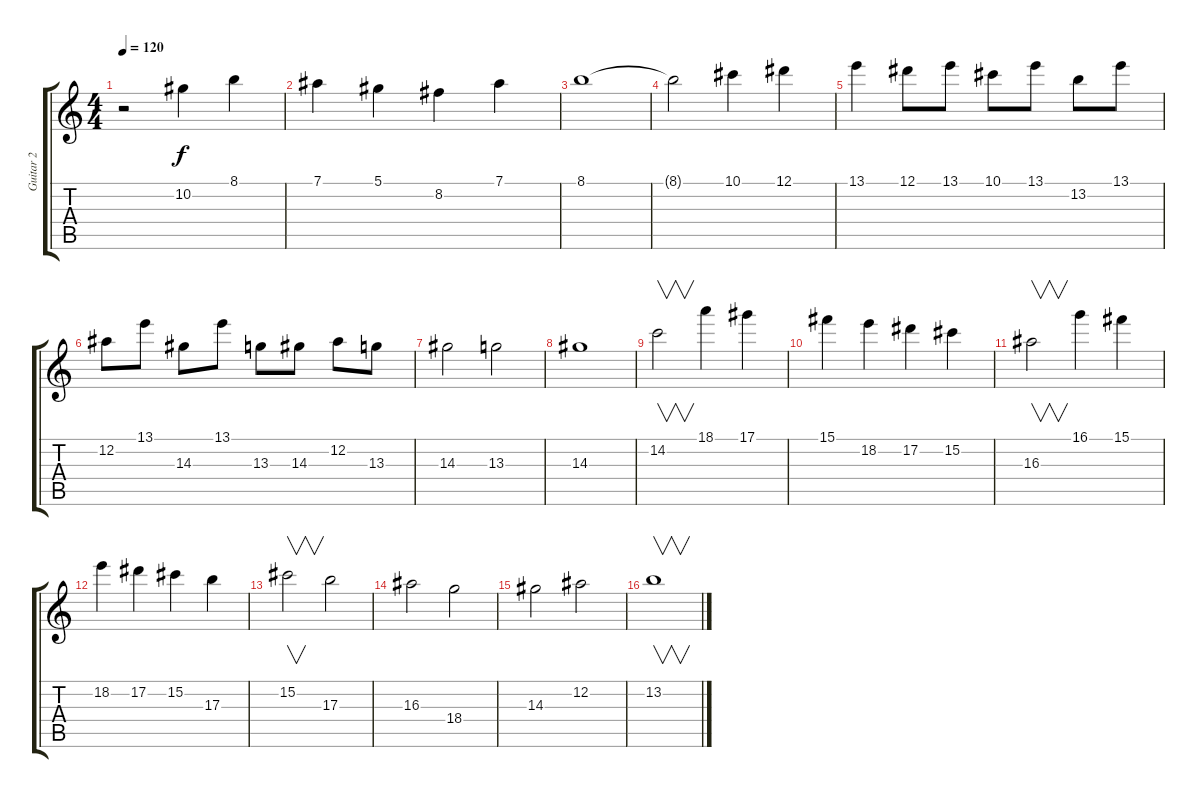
\track ("Guitar 2" "Guitar 2") {instrument overdrivenguitar}
\staff {score tabs}
\tuning (Eb4 Bb3 Gb3 Db3 Ab2 Eb2) {hide}
\ts (4 4)
\tempo 120
\clef g2
\ks c
r.2{dy f} 10.2.4 8.1.4 |
7.1.4 5.1.4 8.2.4 7.1.4 |
8.1.1 |
8.1{t}.2 10.1.4 12.1.4 |
13.1.4 12.1.8 13.1.8 10.1.8 13.1.8 13.2.8 13.1.8 |
12.2.8 13.1.8 14.3.8 13.1.8 13.3.8 14.3.8 12.2.8 13.3.8 |
14.3.2 13.3.2 |
14.3.1 |
14.2.2{v} 18.1.4 17.1.4 |
15.1.4 18.2.4 17.2.4 15.2.4 |
16.3.2{v} 16.1.4 15.1.4 |
18.2.4 17.2.4 15.2.4 17.3.4 |
15.2.2{v} 17.3.2 |
16.3.2 18.4.2 |
14.3.2 12.2.2 |
13.2.1{v}
